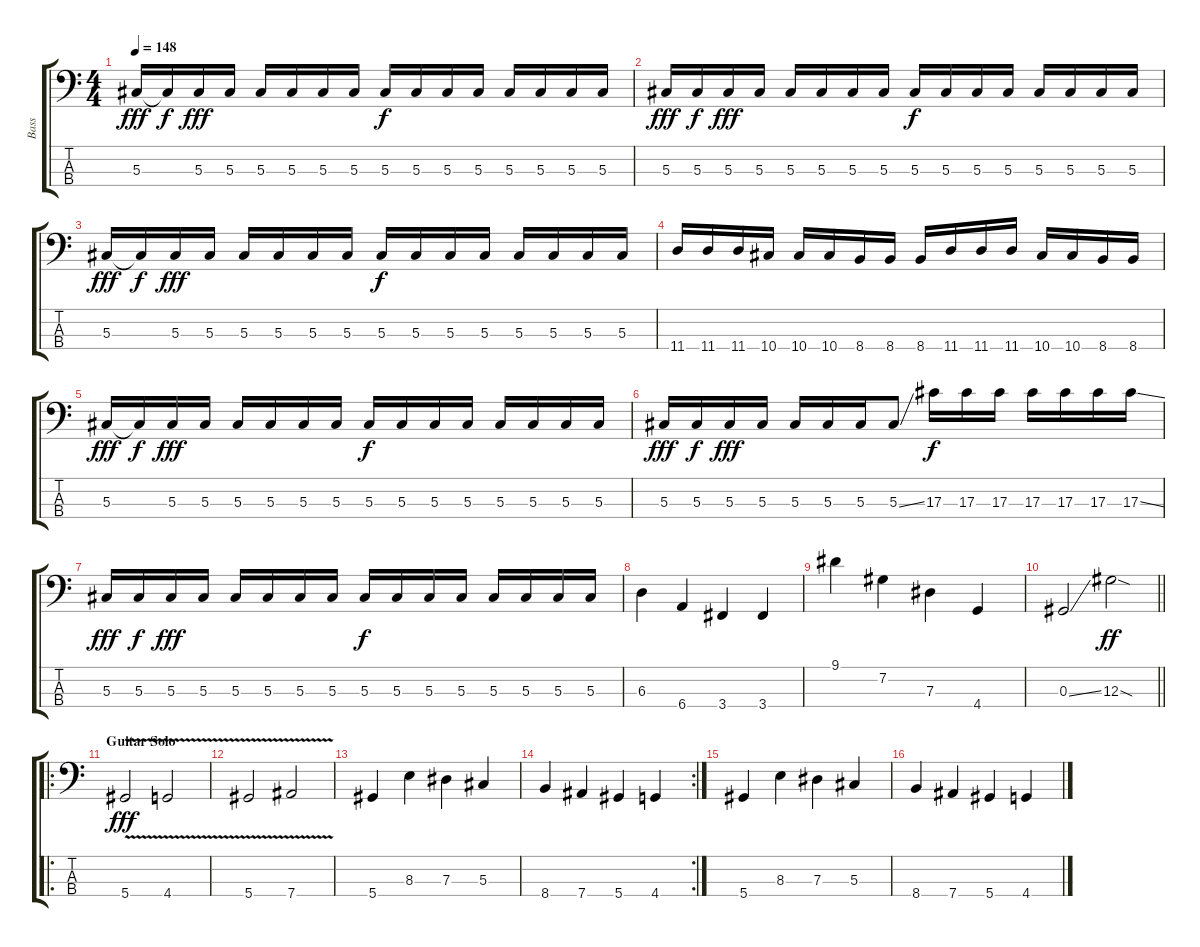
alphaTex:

\track ("Bass" "Bass") {instrument electricbassfinger}
\staff {score tabs}
\tuning (Gb2 Db2 Ab1 Eb1) {hide}
\ts (4 4)
\tempo 148
\clef f4
\ks c
5.3.16{dy fff} 5.3{t}.16{dy f} 5.3.16{dy fff} 5.3.16 5.3.16 5.3.16 5.3.16 5.3.16 5.3.16{dy f} 5.3.16 5.3.16 5.3.16 5.3.16 5.3.16 5.3.16 5.3.16 |
5.3.16{dy fff} 5.3.16{dy f} 5.3.16{dy fff} 5.3.16 5.3.16 5.3.16 5.3.16 5.3.16 5.3.16{dy f} 5.3.16 5.3.16 5.3.16 5.3.16 5.3.16 5.3.16 5.3.16 |
5.3.16{dy fff} 5.3{t}.16{dy f} 5.3.16{dy fff} 5.3.16 5.3.16 5.3.16 5.3.16 5.3.16 5.3.16{dy f} 5.3.16 5.3.16 5.3.16 5.3.16 5.3.16 5.3.16 5.3.16 |
11.4.16 11.4.16 11.4.16 10.4.16 10.4.16 10.4.16 8.4.16 8.4.16 8.4.16 11.4.16 11.4.16 11.4.16 10.4.16 10.4.16 8.4.16 8.4.16 |
5.3.16{dy fff} 5.3{t}.16{dy f} 5.3.16{dy fff} 5.3.16 5.3.16 5.3.16 5.3.16 5.3.16 5.3.16{dy f} 5.3.16 5.3.16 5.3.16 5.3.16 5.3.16 5.3.16 5.3.16 |
5.3.16{dy fff} 5.3.16{dy f} 5.3.16{dy fff} 5.3.16 5.3.16 5.3.16 5.3.16 5.3{ss}.8 17.3.16{dy f} 17.3.16 17.3.16 17.3.16 17.3.16 17.3.16 17.3{ss}.16 |
5.3.16{dy fff} 5.3.16{dy f} 5.3.16{dy fff} 5.3.16 5.3.16 5.3.16 5.3.16 5.3.16 5.3.16{dy f} 5.3.16 5.3.16 5.3.16 5.3.16 5.3.16 5.3.16 5.3.16 |
6.3.4 6.4.4 3.4.4 3.4.4 |
9.1.4 7.2.4 7.3.4 4.4.4 |
\barLineRight lightlight
0.3{ss}.2 12.3{sod}.2{dy ff} |
\ro
\section ("" "Guitar Solo")
5.4{v}.2{dy fff volume 16} 4.4{v}.2 |
5.4{v}.2 7.4{v}.2 |
5.4.4 8.3.4 7.3.4 5.3.4 |
\rc 2
8.4.4 7.4.4 5.4.4 4.4.4 |
5.4.4 8.3.4 7.3.4 5.3.4 |
8.4.4 7.4.4 5.4.4 4.4.4
